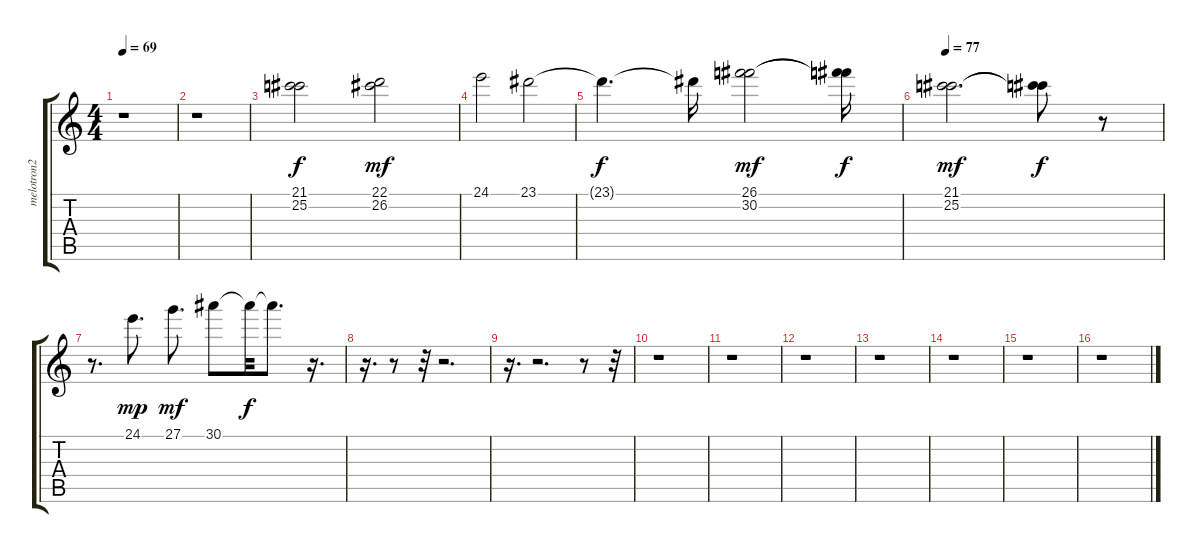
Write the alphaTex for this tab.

\track ("melotron2" "melotron2") {instrument stringensemble1}
\staff {score tabs}
\tuning (E4 B3 G3 D3 A2 E2) {hide}
\ts (4 4)
\tempo 69
\clef g2
\ks c
r.1{dy f} |
r.1 |
(21.1 25.2).2 (22.1 26.2).2{dy mf} |
24.1.2 23.1.2 |
23.1{t}.4{d dy f} 23.1{t}.16 (26.1 30.2).2{dy mf} (26.1{t} 30.2{t}).16{dy f} |
\tempo 77
(21.1 25.2).2{d dy mf} (21.1{t} 25.2{t}).8{dy f} r.8 |
r.8{d} 24.1.8{d dy mp} 27.1.8{d dy mf} 30.1.8 30.1{t}.32{dy f} 30.1{t}.8{d} r.16{d} |
r.16{d} r.8 r.32 r.2{d} |
r.16{d} r.2{d} r.8 r.32 |
r.1 |
r.1 |
r.1 |
r.1 |
r.1 |
r.1 |
r.1
